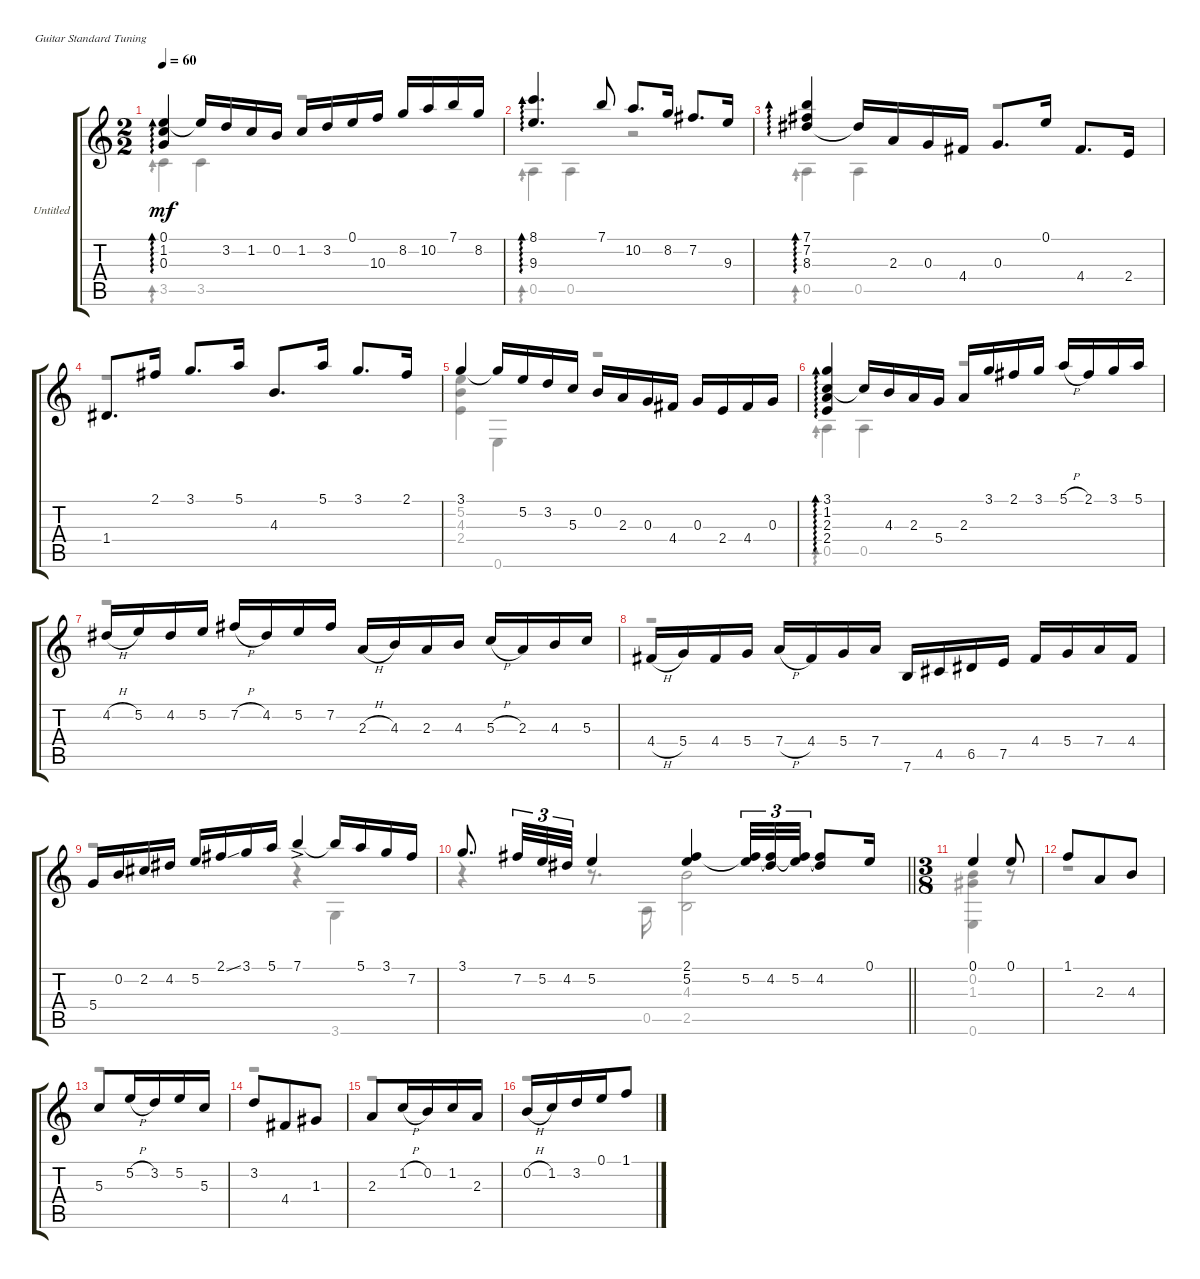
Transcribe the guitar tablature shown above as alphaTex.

\bracketExtendMode groupsimilarinstruments
\firstSystemTrackNameOrientation horizontal
\otherSystemsTrackNameOrientation horizontal
\track ("Untitled" "Untitled") {instrument acousticguitarnylon}
\staff {score tabs}
\tuning (E4 B3 G3 D3 A2 E2)
\voice
\ts (2 2)
\tempo 60
\clef g2
\ks aminor
(0.1 1.2 0.3).4{ad 0 dy mf} 0.1{t}.16 3.2.16 1.2.16 0.2.16 1.2.16 3.2.16 0.1.16 10.3.16 8.2.16 10.2.16 7.1.16 8.2.16 |
(8.1 9.3).4{d ad 0} 7.1.8 10.2.8{d} 8.2.16 7.2.8{d} 9.3.16 |
(7.1 7.2 8.3).4{ad 0} 8.3{t}.16 2.3.16 0.3.16 4.4.16 0.3.8{d} 0.1.16 4.4.8{d} 2.4.16 |
1.4.8{d} 2.1.16 3.1.8{d} 5.1.16 4.3.8{d} 5.1.16 3.1.8{d} 2.1.16 |
3.1.4 3.1{t}.16 5.2.16 3.2.16 5.3.16 0.2.16 2.3.16 0.3.16 4.4.16 0.3.16 2.4.16 4.4.16 0.3.16 |
(3.1 1.2 2.3 2.4).4{ad 0} 1.2{t}.16 4.3.16 2.3.16 5.4.16 2.3.16 3.1.16 2.1.16 3.1.16 5.1{h}.16 2.1.16 3.1.16 5.1.16 |
4.2{h}.16 5.2.16 4.2.16 5.2.16 7.2{h}.16 4.2.16 5.2.16 7.2.16 2.3{h}.16 4.3.16 2.3.16 4.3.16 5.3{h}.16 2.3.16 4.3.16 5.3.16 |
4.4{h}.16 5.4.16 4.4.16 5.4.16 7.4{h}.16 4.4.16 5.4.16 7.4.16 7.6.16 4.5.16 6.5.16 7.5.16 4.4.16 5.4.16 7.4.16 4.4.16 |
5.4.16 0.2.16 2.2.16 4.2.16 5.2.16 2.1{ss}.16 3.1.16 5.1.16 7.1{ac}.4 7.1{t}.16 5.1.16 3.1.16 7.2.16 |
\barLineRight lightlight
3.1.8{d} 7.2.32{tu (3 2)} 5.2.32{tu (3 2)} 4.2.32{tu (3 2)} 5.2.4 (2.1 5.2).4 (2.1{t} 5.2).32{tu (3 2)} (2.1{t} 4.2).32{tu (3 2)} (2.1{t} 5.2).32{tu (3 2)} (2.1{t} 4.2).8 0.1.16 |
\ts (3 8)
\section ("" "")
0.1.4 0.1.8 |
1.1.8 2.3.8 4.3.8 |
5.3.8 5.2{h}.16 3.2.16 5.2.16 5.3.16 |
3.2.8 4.4.8 1.3.8 |
2.3.8 1.2{h}.16 0.2.16 1.2.16 2.3.16 |
0.2{h}.16 1.2.16 3.2.16 0.1.16 1.1.8
\voice
\clef g2
\ottava regular
\simile none
\ks aminor
3.5.4{ad 0 dy mf} 3.5.4 r.2 |
0.5.4{ad 0} 0.5.4 r.2 |
0.5.4{ad 0} 0.5.4 r.2 |
r.1 |
(5.2 4.3 2.4).4 0.6.4 r.2 |
0.5.4{ad 0} 0.5.4 r.2 |
r.1 |
r.1 |
r.2 r.4 3.6.4 |
\barLineRight lightlight
r.4 r.8{d} 0.5.16 (4.3 2.5).2 |
(0.2 1.3 0.6).4 r.8 |
r.1 |
r.1 |
r.1 |
r.1 |
r.1
